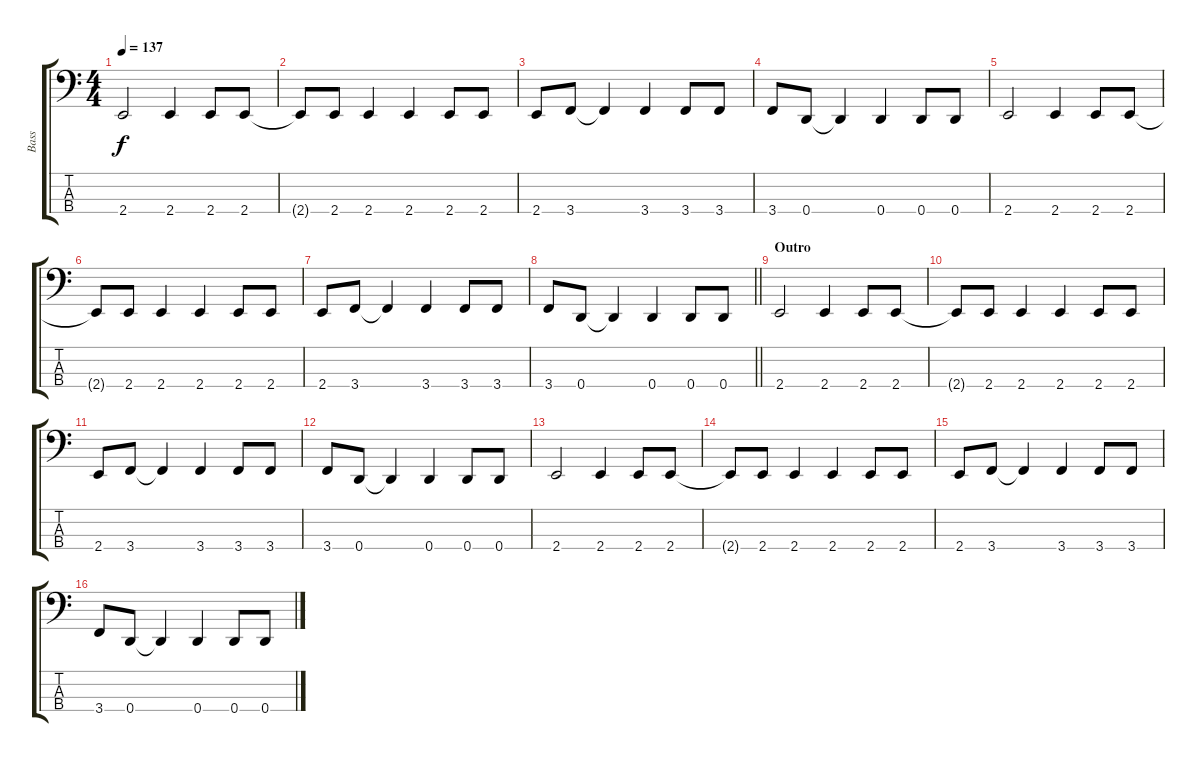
\track ("Bass" "Bass") {instrument electricbassfinger}
\staff {score tabs}
\tuning (F2 C2 G1 D1) {hide}
\ts (4 4)
\tempo 137
\clef f4
\ks c
2.4.2{dy f} 2.4.4 2.4.8 2.4.8 |
2.4{t}.8 2.4.8 2.4.4 2.4.4 2.4.8 2.4.8 |
2.4.8 3.4.8 3.4{t}.4 3.4.4 3.4.8 3.4.8 |
3.4.8 0.4.8 0.4{t}.4 0.4.4 0.4.8 0.4.8 |
2.4.2 2.4.4 2.4.8 2.4.8 |
2.4{t}.8 2.4.8 2.4.4 2.4.4 2.4.8 2.4.8 |
2.4.8 3.4.8 3.4{t}.4 3.4.4 3.4.8 3.4.8 |
\barLineRight lightlight
3.4.8 0.4.8 0.4{t}.4 0.4.4 0.4.8 0.4.8 |
\section ("" "Outro")
2.4.2 2.4.4 2.4.8 2.4.8 |
2.4{t}.8 2.4.8 2.4.4 2.4.4 2.4.8 2.4.8 |
2.4.8 3.4.8 3.4{t}.4 3.4.4 3.4.8 3.4.8 |
3.4.8 0.4.8 0.4{t}.4 0.4.4 0.4.8 0.4.8 |
2.4.2 2.4.4 2.4.8 2.4.8 |
2.4{t}.8 2.4.8 2.4.4 2.4.4 2.4.8 2.4.8 |
2.4.8 3.4.8 3.4{t}.4 3.4.4 3.4.8 3.4.8 |
3.4.8 0.4.8 0.4{t}.4 0.4.4 0.4.8 0.4.8
